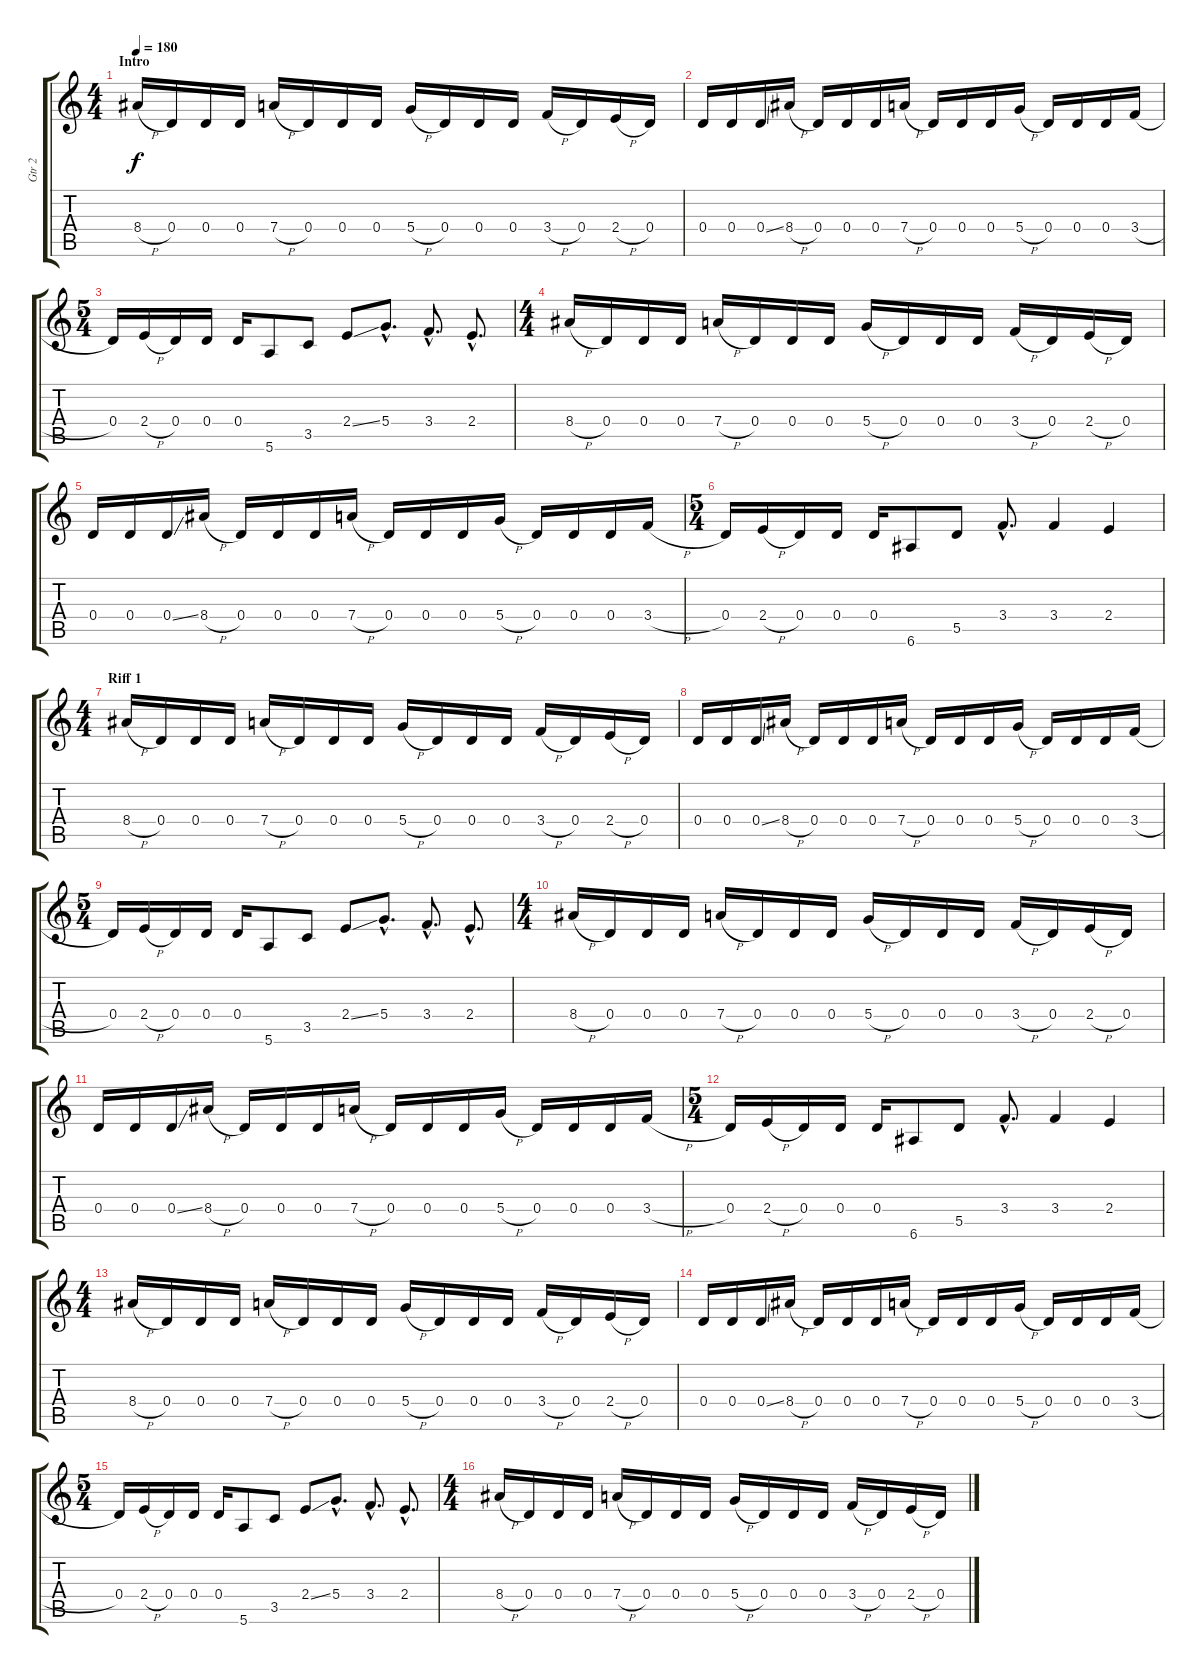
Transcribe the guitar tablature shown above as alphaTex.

\track ("Gtr 2" "Gtr 2") {instrument overdrivenguitar}
\staff {score tabs}
\tuning (E4 B3 G3 D3 A2 E2) {hide}
\ts (4 4)
\section ("" "Intro")
\tempo 180
\clef g2
\ks c
8.4{h}.16{dy f instrument overdrivenguitar} 0.4.16 0.4.16 0.4.16 7.4{h}.16 0.4.16 0.4.16 0.4.16 5.4{h}.16 0.4.16 0.4.16 0.4.16 3.4{h}.16 0.4.16 2.4{h}.16 0.4.16 |
0.4.16 0.4.16 0.4{ss}.16 8.4{h}.16 0.4.16 0.4.16 0.4.16 7.4{h}.16 0.4.16 0.4.16 0.4.16 5.4{h}.16 0.4.16 0.4.16 0.4.16 3.4{h}.16 |
\ts (5 4)
0.4.16 2.4{h}.16 0.4.16 0.4.16 0.4.16 5.6.8 3.5.8 2.4{ss}.8 5.4{hac}.8{d} 3.4{hac}.8{d} 2.4{hac}.8{d} |
\ts (4 4)
8.4{h}.16 0.4.16 0.4.16 0.4.16 7.4{h}.16 0.4.16 0.4.16 0.4.16 5.4{h}.16 0.4.16 0.4.16 0.4.16 3.4{h}.16 0.4.16 2.4{h}.16 0.4.16 |
0.4.16 0.4.16 0.4{ss}.16 8.4{h}.16 0.4.16 0.4.16 0.4.16 7.4{h}.16 0.4.16 0.4.16 0.4.16 5.4{h}.16 0.4.16 0.4.16 0.4.16 3.4{h}.16 |
\ts (5 4)
0.4.16 2.4{h}.16 0.4.16 0.4.16 0.4.16 6.6.8 5.5.8 3.4{hac}.8{d} 3.4.4 2.4.4 |
\ts (4 4)
\section ("" "Riff 1")
8.4{h}.16 0.4.16 0.4.16 0.4.16 7.4{h}.16 0.4.16 0.4.16 0.4.16 5.4{h}.16 0.4.16 0.4.16 0.4.16 3.4{h}.16 0.4.16 2.4{h}.16 0.4.16 |
0.4.16 0.4.16 0.4{ss}.16 8.4{h}.16 0.4.16 0.4.16 0.4.16 7.4{h}.16 0.4.16 0.4.16 0.4.16 5.4{h}.16 0.4.16 0.4.16 0.4.16 3.4{h}.16 |
\ts (5 4)
0.4.16 2.4{h}.16 0.4.16 0.4.16 0.4.16 5.6.8 3.5.8 2.4{ss}.8 5.4{hac}.8{d} 3.4{hac}.8{d} 2.4{hac}.8{d} |
\ts (4 4)
8.4{h}.16 0.4.16 0.4.16 0.4.16 7.4{h}.16 0.4.16 0.4.16 0.4.16 5.4{h}.16 0.4.16 0.4.16 0.4.16 3.4{h}.16 0.4.16 2.4{h}.16 0.4.16 |
0.4.16 0.4.16 0.4{ss}.16 8.4{h}.16 0.4.16 0.4.16 0.4.16 7.4{h}.16 0.4.16 0.4.16 0.4.16 5.4{h}.16 0.4.16 0.4.16 0.4.16 3.4{h}.16 |
\ts (5 4)
0.4.16 2.4{h}.16 0.4.16 0.4.16 0.4.16 6.6.8 5.5.8 3.4{hac}.8{d} 3.4.4 2.4.4 |
\ts (4 4)
8.4{h}.16 0.4.16 0.4.16 0.4.16 7.4{h}.16 0.4.16 0.4.16 0.4.16 5.4{h}.16 0.4.16 0.4.16 0.4.16 3.4{h}.16 0.4.16 2.4{h}.16 0.4.16 |
0.4.16 0.4.16 0.4{ss}.16 8.4{h}.16 0.4.16 0.4.16 0.4.16 7.4{h}.16 0.4.16 0.4.16 0.4.16 5.4{h}.16 0.4.16 0.4.16 0.4.16 3.4{h}.16 |
\ts (5 4)
0.4.16 2.4{h}.16 0.4.16 0.4.16 0.4.16 5.6.8 3.5.8 2.4{ss}.8 5.4{hac}.8{d} 3.4{hac}.8{d} 2.4{hac}.8{d} |
\ts (4 4)
8.4{h}.16 0.4.16 0.4.16 0.4.16 7.4{h}.16 0.4.16 0.4.16 0.4.16 5.4{h}.16 0.4.16 0.4.16 0.4.16 3.4{h}.16 0.4.16 2.4{h}.16 0.4.16
